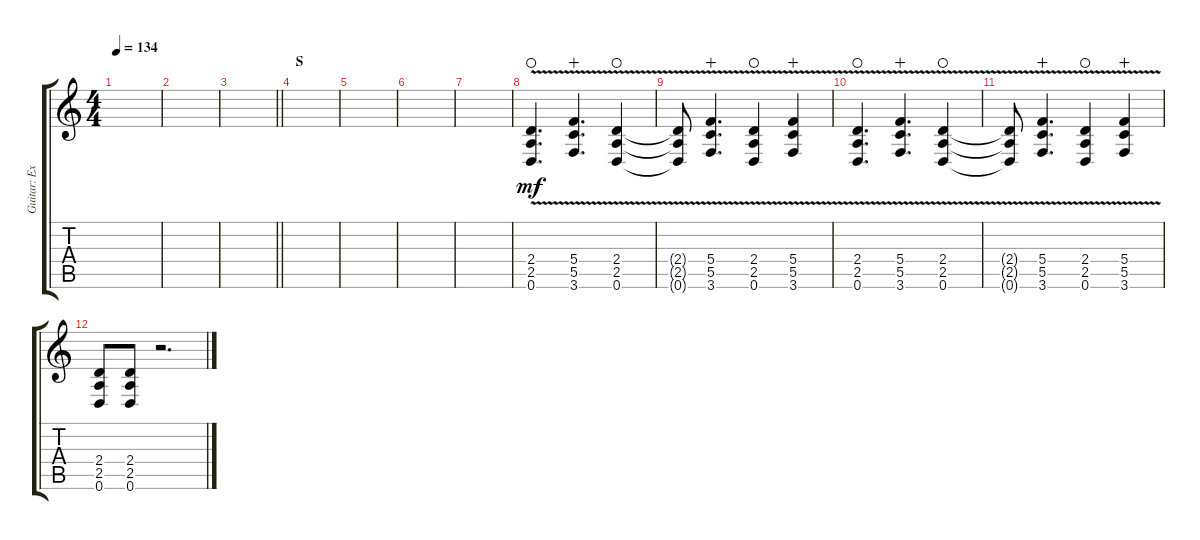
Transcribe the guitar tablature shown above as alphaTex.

\track ("Guitar: Extra" "Guitar: Ex") {instrument overdrivenguitar}
\staff {score tabs}
\tuning (D4 A3 F3 C3 G2 D2) {hide}
\ts (4 4)
\tempo 134
\clef g2
\ks c
|
|
\barLineRight lightlight
|
\section ("" "S")
|
|
|
|
(2.4 2.5 0.6{v}).4{d dy mf waho} (5.4 5.5 3.6{v}).4{d wahc} (2.4 2.5 0.6{v}).4{waho} |
(2.4{t} 2.5{t} 0.6{t}).8 (5.4 5.5 3.6{v}).4{d wahc} (2.4 2.5 0.6{v}).4{waho} (5.4 5.5 3.6{v}).4{wahc} |
(2.4 2.5 0.6{v}).4{d waho} (5.4 5.5 3.6{v}).4{d wahc} (2.4 2.5 0.6{v}).4{waho} |
(2.4{t} 2.5{t} 0.6{t}).8 (5.4 5.5 3.6{v}).4{d wahc} (2.4 2.5 0.6{v}).4{waho} (5.4 5.5 3.6{v}).4{wahc} |
(2.4 2.5 0.6).8 (2.4 2.5 0.6).8 r.2{d}
